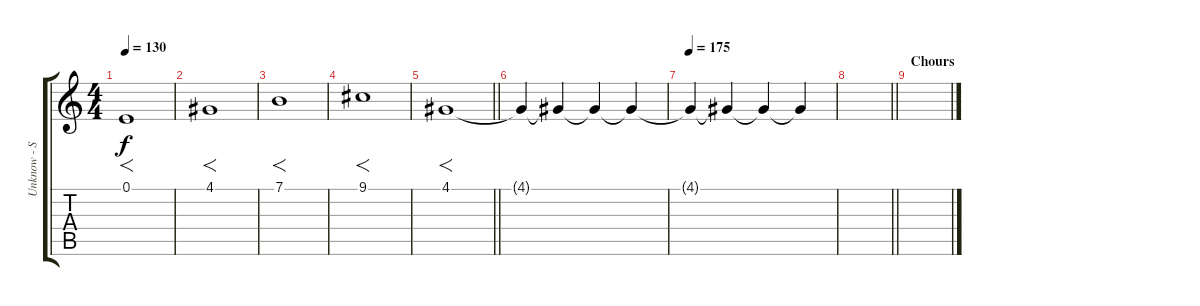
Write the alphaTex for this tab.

\track ("Unknow - Strings" "Unknow - S") {instrument stringensemble1}
\staff {score tabs}
\tuning (E4 B3 G3 D3 A2 E2) {hide}
\ts (4 4)
\tempo 130
\clef g2
\ks c
0.1.1{f dy f} |
4.1.1{f} |
7.1.1{f} |
9.1.1{f} |
\barLineRight lightlight
4.1.1{f} |
4.1{t}.4 4.1{t}.4 4.1{t}.4 4.1{t}.4 |
\tempo 175
4.1{t}.4 4.1{t}.4 4.1{t}.4 4.1{t}.4 |
\barLineRight lightlight
|
\section ("" "Chours")
